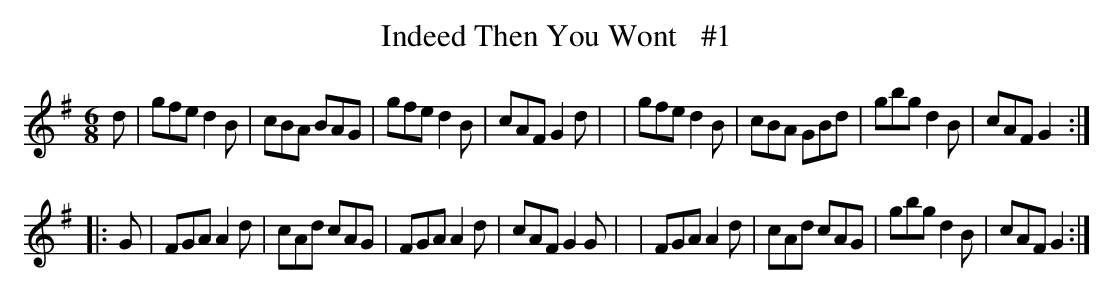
X:1
T: Indeed Then You Wont   #1
M: 6/8
L: 1/8
K: G
d \
| gfe d2B | cBA BAG | gfe d2B | cAF G2d |\
| gfe d2B | cBA GBd | gbg d2B | cAF G2 :|
|: G \
| FGA A2d | cAd cAG | FGA A2d | cAF G2G |\
| FGA A2d | cAd cAG | gbg d2B | cAF G2 :|
